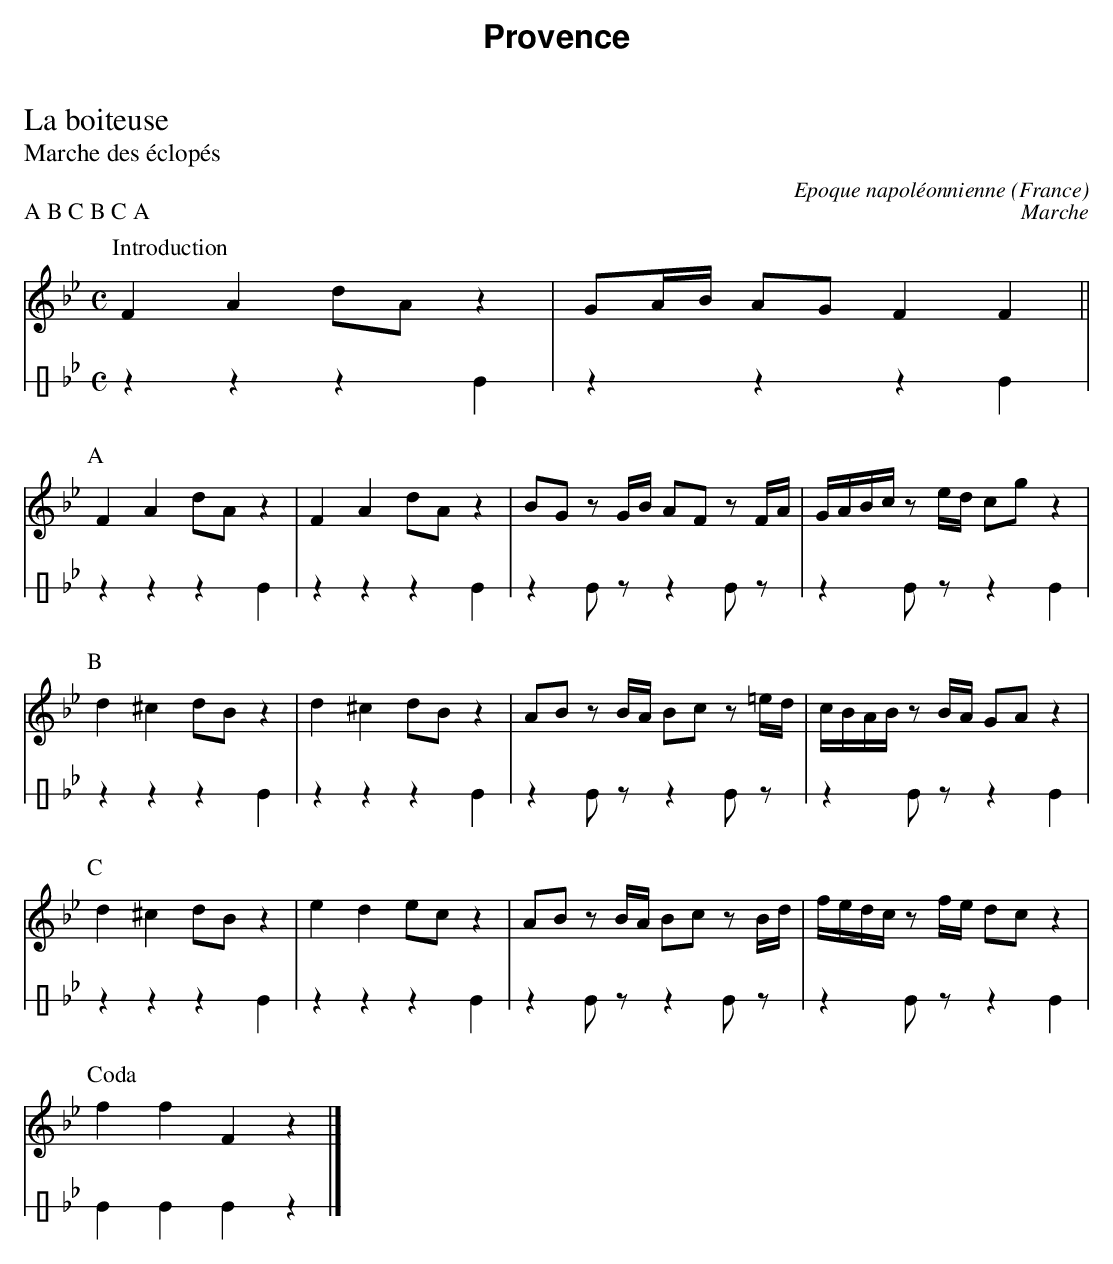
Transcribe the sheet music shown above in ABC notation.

X:1
T:La boiteuse
T:Marche des éclopés
C:Epoque napoléonnienne
O:France
M:C
L:1/8
P: A B C B C A
K:Bb
V:1
P:Introduction
F2 A2 dA z2 | GA/B/ AG F2 F2 ||
P:A
F2A2dAz2 | F2A2dAz2 | BG zG/B/ AF zF/A/ |  G/A/B/c/ ze/d/ cg z2 |
P:B
d2^c2 dB z2 | d2^c2 dB z2 | AB zB/A/ Bc z=e/d/ | c/B/A/B/ zB/A/ GA z2 |
P:C
d2^c2 dB z2 | e2d2 ec z2 | AB zB/A/ Bc zB/d/ | f/e/d/c/ zf/e/ dc z2 |
P:Coda
f2f2F2 z2 |]
V:2 clef=perc stafflines=1
z2z2z2B2 | z2z2z2B2 |
z2z2z2B2 | z2z2z2B2 | z2 Bz z2 Bz | z2 Bz z2 B2 |
z2z2z2B2 | z2z2z2B2 | z2 Bz z2 Bz | z2 Bz z2 B2 |
z2z2z2B2 | z2z2z2B2 | z2 Bz z2 Bz | z2 Bz z2 B2 |
B2B2B2z2 |]
